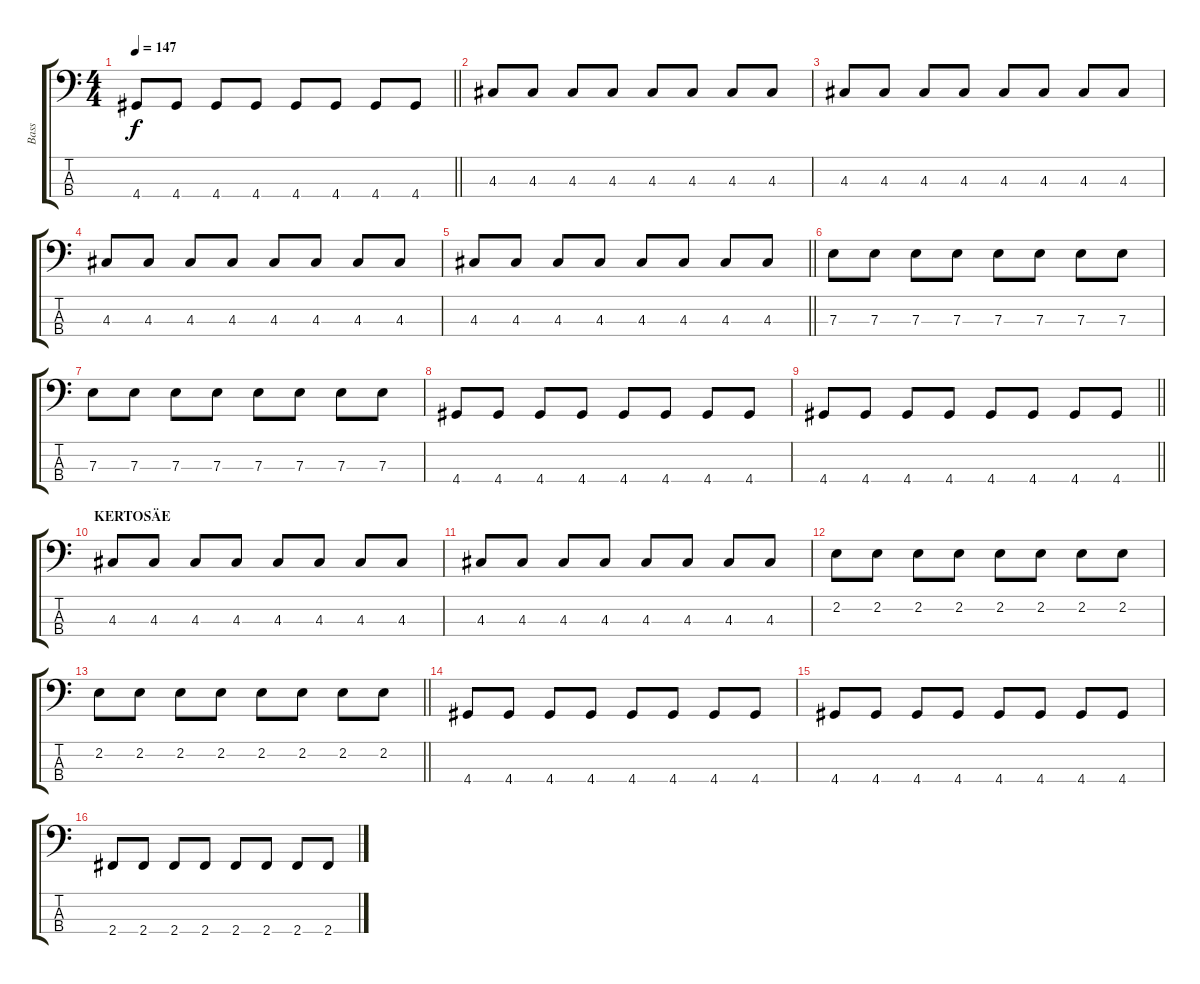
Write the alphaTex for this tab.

\track ("Bass" "Bass") {instrument electricbassfinger}
\staff {score tabs}
\tuning (G2 D2 A1 E1) {hide}
\ts (4 4)
\tempo 147
\clef f4
\barLineRight lightlight
\ks c
4.4.8{dy f} 4.4.8 4.4.8 4.4.8 4.4.8 4.4.8 4.4.8 4.4.8 |
4.3.8 4.3.8 4.3.8 4.3.8 4.3.8 4.3.8 4.3.8 4.3.8 |
4.3.8 4.3.8 4.3.8 4.3.8 4.3.8 4.3.8 4.3.8 4.3.8 |
4.3.8 4.3.8 4.3.8 4.3.8 4.3.8 4.3.8 4.3.8 4.3.8 |
\barLineRight lightlight
4.3.8 4.3.8 4.3.8 4.3.8 4.3.8 4.3.8 4.3.8 4.3.8 |
7.3.8 7.3.8 7.3.8 7.3.8 7.3.8 7.3.8 7.3.8 7.3.8 |
7.3.8 7.3.8 7.3.8 7.3.8 7.3.8 7.3.8 7.3.8 7.3.8 |
4.4.8 4.4.8 4.4.8 4.4.8 4.4.8 4.4.8 4.4.8 4.4.8 |
\barLineRight lightlight
4.4.8 4.4.8 4.4.8 4.4.8 4.4.8 4.4.8 4.4.8 4.4.8 |
\section ("" "KERTOSÄE")
4.3.8 4.3.8 4.3.8 4.3.8 4.3.8 4.3.8 4.3.8 4.3.8 |
4.3.8 4.3.8 4.3.8 4.3.8 4.3.8 4.3.8 4.3.8 4.3.8 |
2.2.8 2.2.8 2.2.8 2.2.8 2.2.8 2.2.8 2.2.8 2.2.8 |
\barLineRight lightlight
2.2.8 2.2.8 2.2.8 2.2.8 2.2.8 2.2.8 2.2.8 2.2.8 |
4.4.8 4.4.8 4.4.8 4.4.8 4.4.8 4.4.8 4.4.8 4.4.8 |
4.4.8 4.4.8 4.4.8 4.4.8 4.4.8 4.4.8 4.4.8 4.4.8 |
2.4.8 2.4.8 2.4.8 2.4.8 2.4.8 2.4.8 2.4.8 2.4.8
